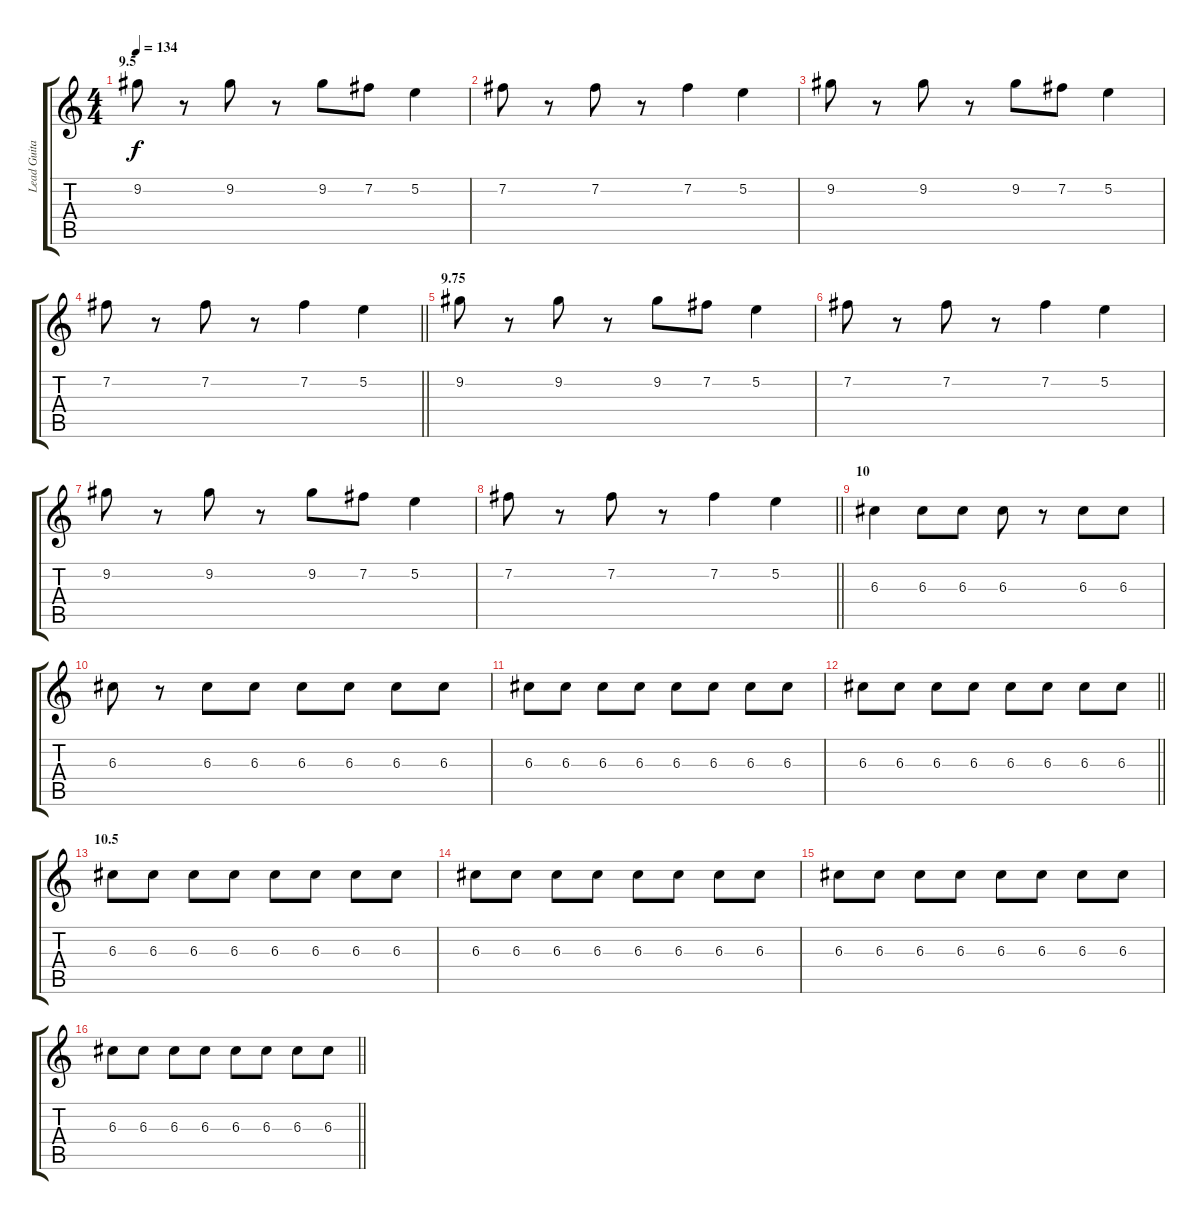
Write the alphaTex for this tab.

\track ("Lead Guitar" "Lead Guita") {instrument electricguitarjazz}
\staff {score tabs}
\tuning (E4 B3 G3 D3 A2 E2) {hide}
\ts (4 4)
\section ("" "9.5")
\tempo 134
\clef g2
\ks c
9.2.8{dy f} r.8 9.2.8 r.8 9.2.8 7.2.8 5.2.4 |
7.2.8 r.8 7.2.8 r.8 7.2.4 5.2.4 |
9.2.8 r.8 9.2.8 r.8 9.2.8 7.2.8 5.2.4 |
\barLineRight lightlight
7.2.8 r.8 7.2.8 r.8 7.2.4 5.2.4 |
\section ("" "9.75")
9.2.8 r.8 9.2.8 r.8 9.2.8 7.2.8 5.2.4 |
7.2.8 r.8 7.2.8 r.8 7.2.4 5.2.4 |
9.2.8 r.8 9.2.8 r.8 9.2.8 7.2.8 5.2.4 |
\barLineRight lightlight
7.2.8 r.8 7.2.8 r.8 7.2.4 5.2.4 |
\section ("" "10")
6.3.4{volume 5} 6.3.8 6.3.8 6.3.8 r.8 6.3.8 6.3.8 |
6.3.8 r.8 6.3.8 6.3.8 6.3.8 6.3.8 6.3.8 6.3.8 |
6.3.8 6.3.8 6.3.8 6.3.8 6.3.8 6.3.8 6.3.8 6.3.8 |
\barLineRight lightlight
6.3.8 6.3.8 6.3.8 6.3.8 6.3.8 6.3.8 6.3.8 6.3.8 |
\section ("" "10.5")
6.3.8 6.3.8 6.3.8 6.3.8 6.3.8 6.3.8 6.3.8 6.3.8 |
6.3.8 6.3.8 6.3.8 6.3.8 6.3.8 6.3.8 6.3.8 6.3.8 |
6.3.8 6.3.8 6.3.8 6.3.8 6.3.8 6.3.8 6.3.8 6.3.8 |
\barLineRight lightlight
6.3.8 6.3.8 6.3.8 6.3.8 6.3.8 6.3.8 6.3.8 6.3.8
